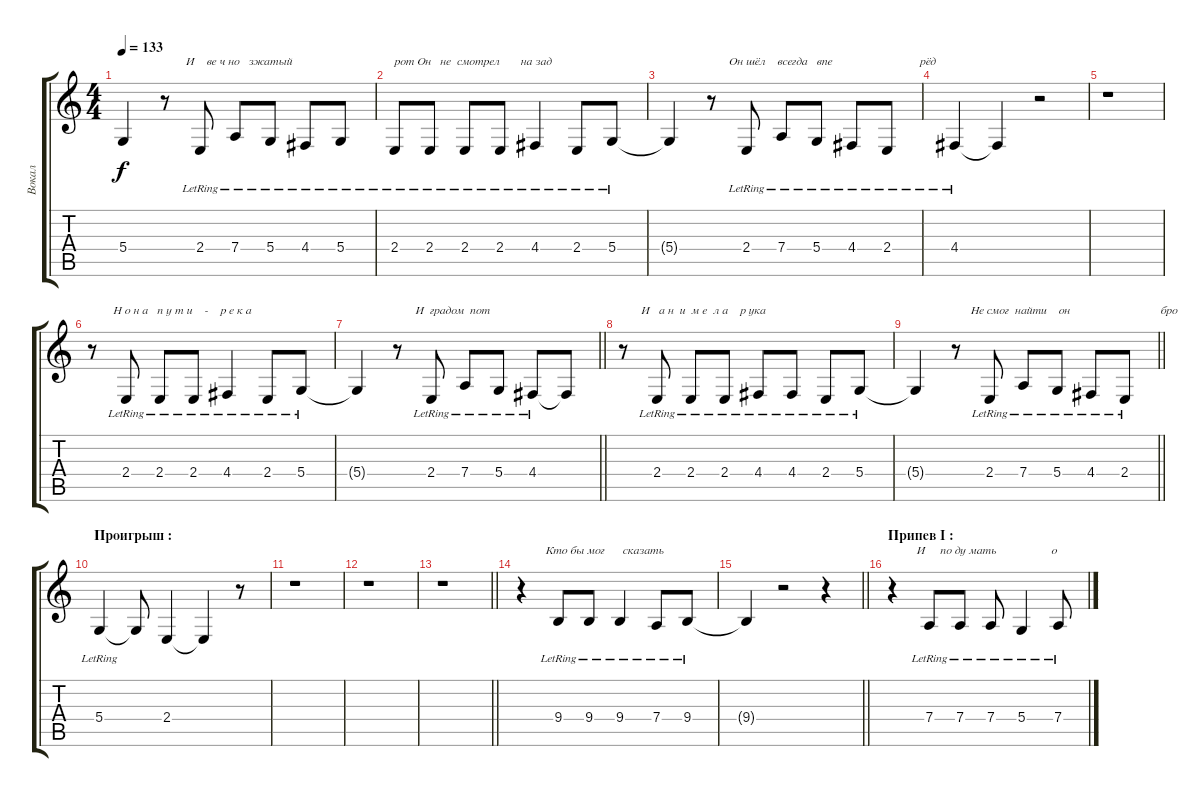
\track ("Вокал" "Вокал") {instrument lead6voice}
\staff {score tabs}
\tuning (E4 B3 G3 D3 A2 E2) {hide}
\ts (4 4)
\tempo 133
\clef g2
\ks c
5.4{t}.4{dy f} r.8{txt "       И    ве ч но   зжатый  "} 2.4{lr}.8 7.4{lr}.8 5.4{lr}.8 4.4{lr}.8 5.4{lr}.8 |
2.4{lr}.8{txt "рот Он   не  смотрел       на зад"} 2.4{lr}.8 2.4{lr}.8 2.4{lr}.8 4.4{lr}.4 2.4{lr}.8 5.4{lr}.8 |
5.4{t}.4 r.8{txt "      Он шёл    всегда   впе   "} 2.4{lr}.8 7.4{lr}.8 5.4{lr}.8 4.4{lr}.8 2.4{lr}.8{txt "           рёд"} |
4.4{lr}.4 4.4{t}.4 r.2 |
r.1 |
r.8{txt "       Н о н а   п у т и    -    р е к а"} 2.4{lr}.8 2.4{lr}.8 2.4{lr}.8 4.4{lr}.4 2.4{lr}.8 5.4{lr}.8 |
\barLineRight lightlight
5.4{t}.4 r.8{txt "      И  градом  пот"} 2.4{lr}.8 7.4{lr}.8 5.4{lr}.8 4.4{lr}.8 4.4{t}.8 |
r.8{txt "      И   а н  и  м е  л а    р ука"} 2.4{lr}.8 2.4{lr}.8 2.4{lr}.8 4.4{lr}.8 4.4{lr}.8 2.4{lr}.8 5.4{lr}.8 |
\barLineRight lightlight
5.4{t}.4 r.8{txt "     Не смог  найти    он"} 2.4{lr}.8 7.4{lr}.8 5.4{lr}.8 4.4{lr}.8 2.4{lr}.8{txt "            бро         од"} |
\section ("" "Проигрыш :")
5.4{lr}.4 5.4{t}.8 2.4.4 2.4{t}.4 r.8 |
r.1 |
r.1 |
\barLineRight lightlight
r.1 |
r.4{txt "        Кто бы мог      сказать"} 9.4{lr}.8 9.4{lr}.8 9.4{lr}.4 7.4{lr}.8 9.4{lr}.8 |
\barLineRight lightlight
9.4{t}.4 r.2 r.4 |
\section ("" "Припев I :")
r.4{txt "        И     по ду мать"} 7.4{lr}.8 7.4{lr}.8 7.4{lr}.8 5.4{lr}.4{txt "          о                "} 7.4{lr}.8
